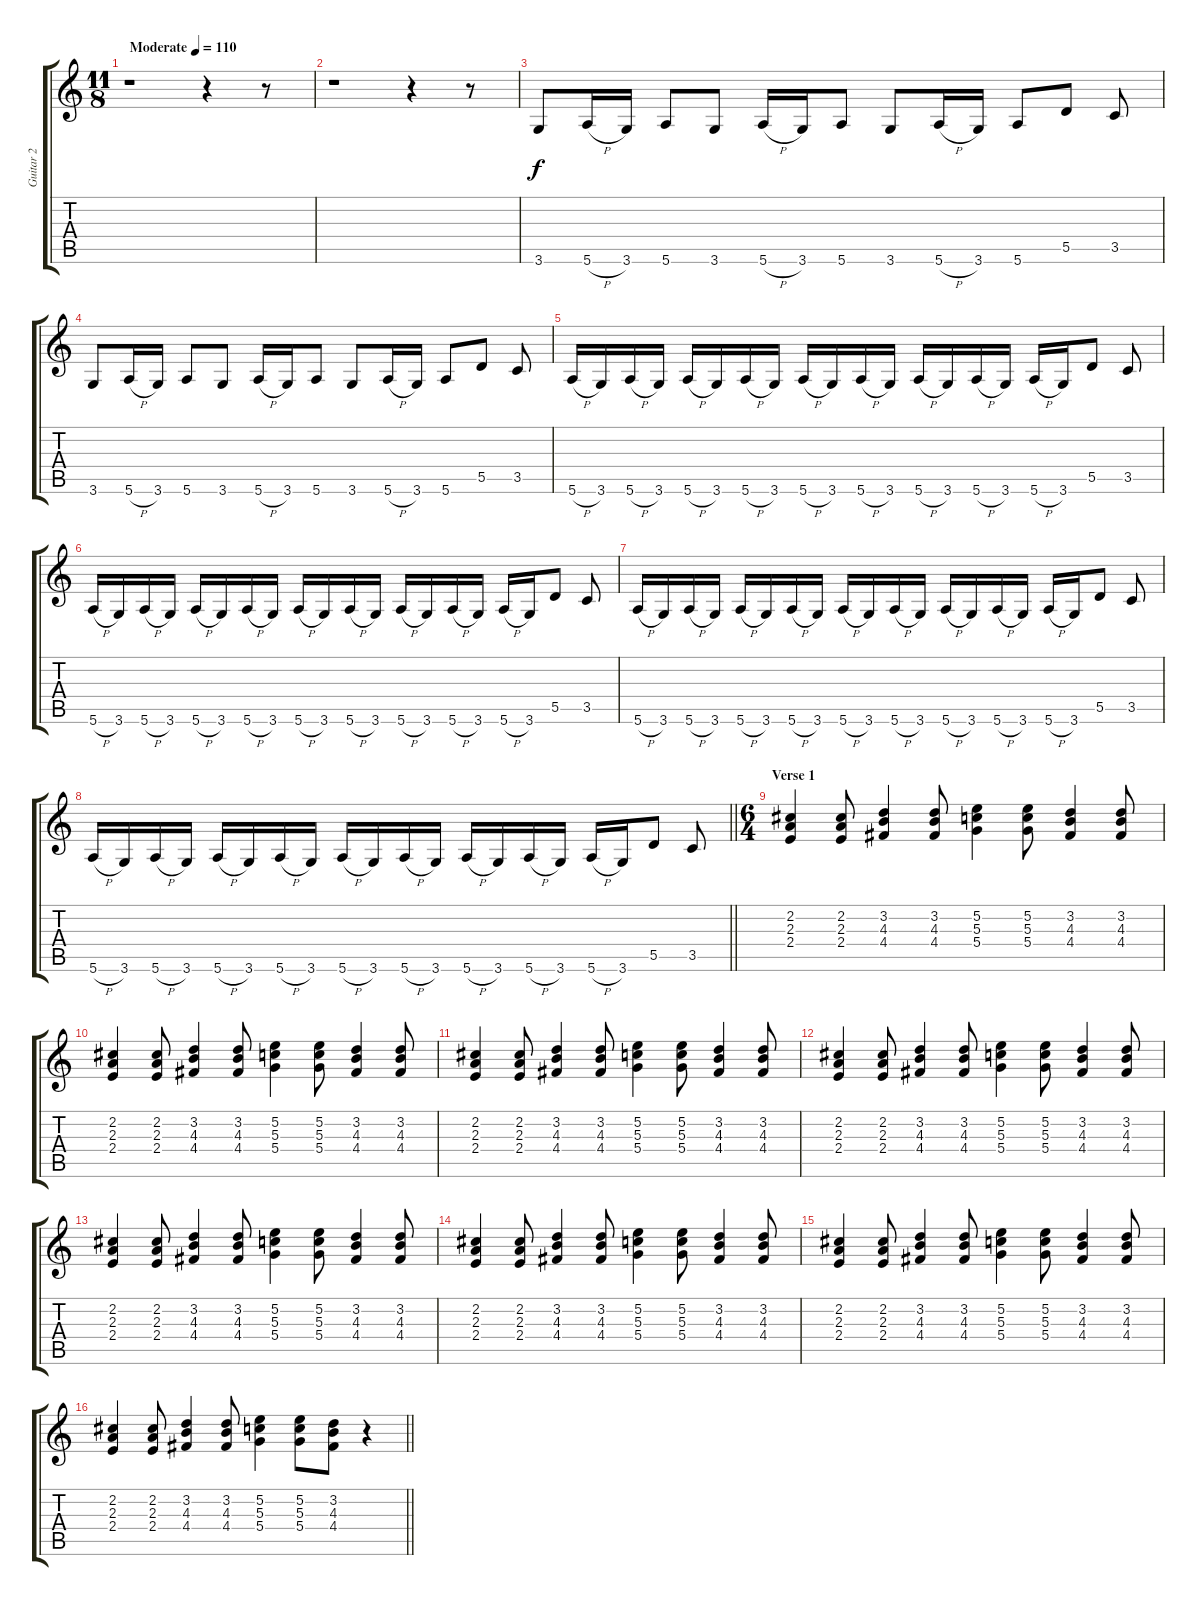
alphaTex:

\track ("Guitar 2" "Guitar 2") {instrument overdrivenguitar}
\staff {score tabs}
\tuning (E4 B3 G3 D3 A2 E2) {hide}
\ts (11 8)
\tempo (110 "Moderate")
\clef g2
\ks c
r.1{dy f instrument overdrivenguitar} r.4 r.8 |
r.1 r.4 r.8 |
3.6.8 5.6{h}.16 3.6.16 5.6.8 3.6.8 5.6{h}.16 3.6.16 5.6.8 3.6.8 5.6{h}.16 3.6.16 5.6.8 5.5.8 3.5.8 |
3.6.8 5.6{h}.16 3.6.16 5.6.8 3.6.8 5.6{h}.16 3.6.16 5.6.8 3.6.8 5.6{h}.16 3.6.16 5.6.8 5.5.8 3.5.8 |
5.6{h}.16 3.6.16 5.6{h}.16 3.6.16 5.6{h}.16 3.6.16 5.6{h}.16 3.6.16 5.6{h}.16 3.6.16 5.6{h}.16 3.6.16 5.6{h}.16 3.6.16 5.6{h}.16 3.6.16 5.6{h}.16 3.6.16 5.5.8 3.5.8 |
5.6{h}.16 3.6.16 5.6{h}.16 3.6.16 5.6{h}.16 3.6.16 5.6{h}.16 3.6.16 5.6{h}.16 3.6.16 5.6{h}.16 3.6.16 5.6{h}.16 3.6.16 5.6{h}.16 3.6.16 5.6{h}.16 3.6.16 5.5.8 3.5.8 |
5.6{h}.16 3.6.16 5.6{h}.16 3.6.16 5.6{h}.16 3.6.16 5.6{h}.16 3.6.16 5.6{h}.16 3.6.16 5.6{h}.16 3.6.16 5.6{h}.16 3.6.16 5.6{h}.16 3.6.16 5.6{h}.16 3.6.16 5.5.8 3.5.8 |
\barLineRight lightlight
5.6{h}.16 3.6.16 5.6{h}.16 3.6.16 5.6{h}.16 3.6.16 5.6{h}.16 3.6.16 5.6{h}.16 3.6.16 5.6{h}.16 3.6.16 5.6{h}.16 3.6.16 5.6{h}.16 3.6.16 5.6{h}.16 3.6.16 5.5.8 3.5.8 |
\ts (6 4)
\section ("" "Verse 1")
(2.2 2.3 2.4).4 (2.2 2.3 2.4).8 (3.2 4.3 4.4).4 (3.2 4.3 4.4).8 (5.2 5.3 5.4).4 (5.2 5.3 5.4).8 (3.2 4.3 4.4).4 (3.2 4.3 4.4).8 |
(2.2 2.3 2.4).4 (2.2 2.3 2.4).8 (3.2 4.3 4.4).4 (3.2 4.3 4.4).8 (5.2 5.3 5.4).4 (5.2 5.3 5.4).8 (3.2 4.3 4.4).4 (3.2 4.3 4.4).8 |
(2.2 2.3 2.4).4 (2.2 2.3 2.4).8 (3.2 4.3 4.4).4 (3.2 4.3 4.4).8 (5.2 5.3 5.4).4 (5.2 5.3 5.4).8 (3.2 4.3 4.4).4 (3.2 4.3 4.4).8 |
(2.2 2.3 2.4).4 (2.2 2.3 2.4).8 (3.2 4.3 4.4).4 (3.2 4.3 4.4).8 (5.2 5.3 5.4).4 (5.2 5.3 5.4).8 (3.2 4.3 4.4).4 (3.2 4.3 4.4).8 |
(2.2 2.3 2.4).4 (2.2 2.3 2.4).8 (3.2 4.3 4.4).4 (3.2 4.3 4.4).8 (5.2 5.3 5.4).4 (5.2 5.3 5.4).8 (3.2 4.3 4.4).4 (3.2 4.3 4.4).8 |
(2.2 2.3 2.4).4 (2.2 2.3 2.4).8 (3.2 4.3 4.4).4 (3.2 4.3 4.4).8 (5.2 5.3 5.4).4 (5.2 5.3 5.4).8 (3.2 4.3 4.4).4 (3.2 4.3 4.4).8 |
(2.2 2.3 2.4).4 (2.2 2.3 2.4).8 (3.2 4.3 4.4).4 (3.2 4.3 4.4).8 (5.2 5.3 5.4).4 (5.2 5.3 5.4).8 (3.2 4.3 4.4).4 (3.2 4.3 4.4).8 |
\barLineRight lightlight
(2.2 2.3 2.4).4 (2.2 2.3 2.4).8 (3.2 4.3 4.4).4 (3.2 4.3 4.4).8 (5.2 5.3 5.4).4 (5.2 5.3 5.4).8 (3.2 4.3 4.4).8 r.4
